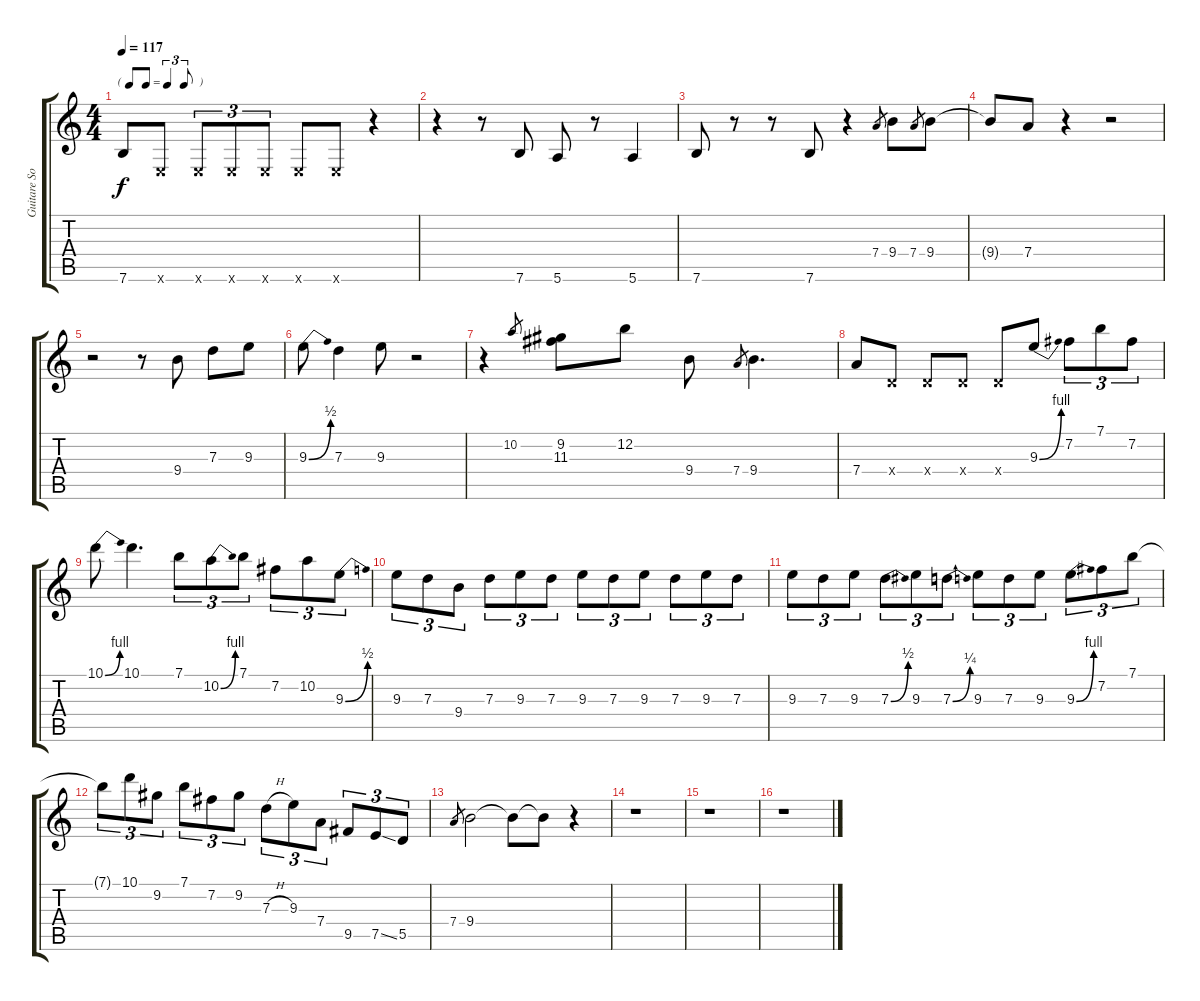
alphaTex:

\track ("Guitare Solo" "Guitare So") {instrument distortionguitar}
\staff {score tabs}
\tuning (E4 B3 G3 D3 A2 E2) {hide}
\ts (4 4)
\tf triplet8th
\tempo 117
\clef g2
\ks c
7.6.8{dy f} 0.6{x}.8 0.6{x}.8{tu (3 2)} 0.6{x}.8{tu (3 2)} 0.6{x}.8{tu (3 2)} 0.6{x}.8 0.6{x}.8 r.4 |
r.4 r.8 7.6.8 5.6.8 r.8 5.6.4 |
7.6.8 r.8 r.8 7.6.8 r.4 7.4.8{gr} 9.4.8 7.4.8{gr} 9.4.8 |
9.4{t}.8 7.4.8 r.4 r.2 |
r.2 r.8 9.4.8 7.3.8 9.3.8 |
9.3{be (bend 0 0 60 2)}.8 7.3.4 9.3.8 r.2 |
r.4 10.2.8{gr} (9.2 11.3).8 12.2.8 9.4.8 7.4.8{gr} 9.4.4{d} |
7.4.8 0.4{x}.8 0.4{x}.8 0.4{x}.8 0.4{x}.8 9.3{be (bend 0 0 60 4)}.8 7.2.8{tu (3 2)} 7.1.8{tu (3 2)} 7.2.8{tu (3 2)} |
10.1{be (bend 0 0 60 4)}.8 10.1.4{d} 7.1.8{tu (3 2)} 10.2{be (bend 0 0 60 4)}.8{tu (3 2)} 7.1.8{tu (3 2)} 7.2.8{tu (3 2)} 10.2.8{tu (3 2)} 9.3{be (bend 0 0 60 2)}.8{tu (3 2)} |
9.3.8{tu (3 2)} 7.3.8{tu (3 2)} 9.4.8{tu (3 2)} 7.3.8{tu (3 2)} 9.3.8{tu (3 2)} 7.3.8{tu (3 2)} 9.3.8{tu (3 2)} 7.3.8{tu (3 2)} 9.3.8{tu (3 2)} 7.3.8{tu (3 2)} 9.3.8{tu (3 2)} 7.3.8{tu (3 2)} |
9.3.8{tu (3 2)} 7.3.8{tu (3 2)} 9.3.8{tu (3 2)} 7.3{be (bend 0 0 60 2)}.8{tu (3 2)} 9.3.8{tu (3 2)} 7.3{be (bend 0 0 60 1)}.8{tu (3 2)} 9.3.8{tu (3 2)} 7.3.8{tu (3 2)} 9.3.8{tu (3 2)} 9.3{be (bend 0 0 60 4)}.8{tu (3 2)} 7.2.8{tu (3 2)} 7.1.8{tu (3 2)} |
7.1{t}.8{tu (3 2)} 10.1.8{tu (3 2)} 9.2.8{tu (3 2)} 7.1.8{tu (3 2)} 7.2.8{tu (3 2)} 9.2.8{tu (3 2)} 7.3{h}.8{tu (3 2)} 9.3.8{tu (3 2)} 7.4.8{tu (3 2)} 9.5.8{tu (3 2)} 7.5{ss}.8{tu (3 2)} 5.5.8{tu (3 2)} |
7.4.8{gr} 9.4.2 9.4{t}.8 9.4{t}.8 r.4 |
r.1 |
r.1 |
r.1
